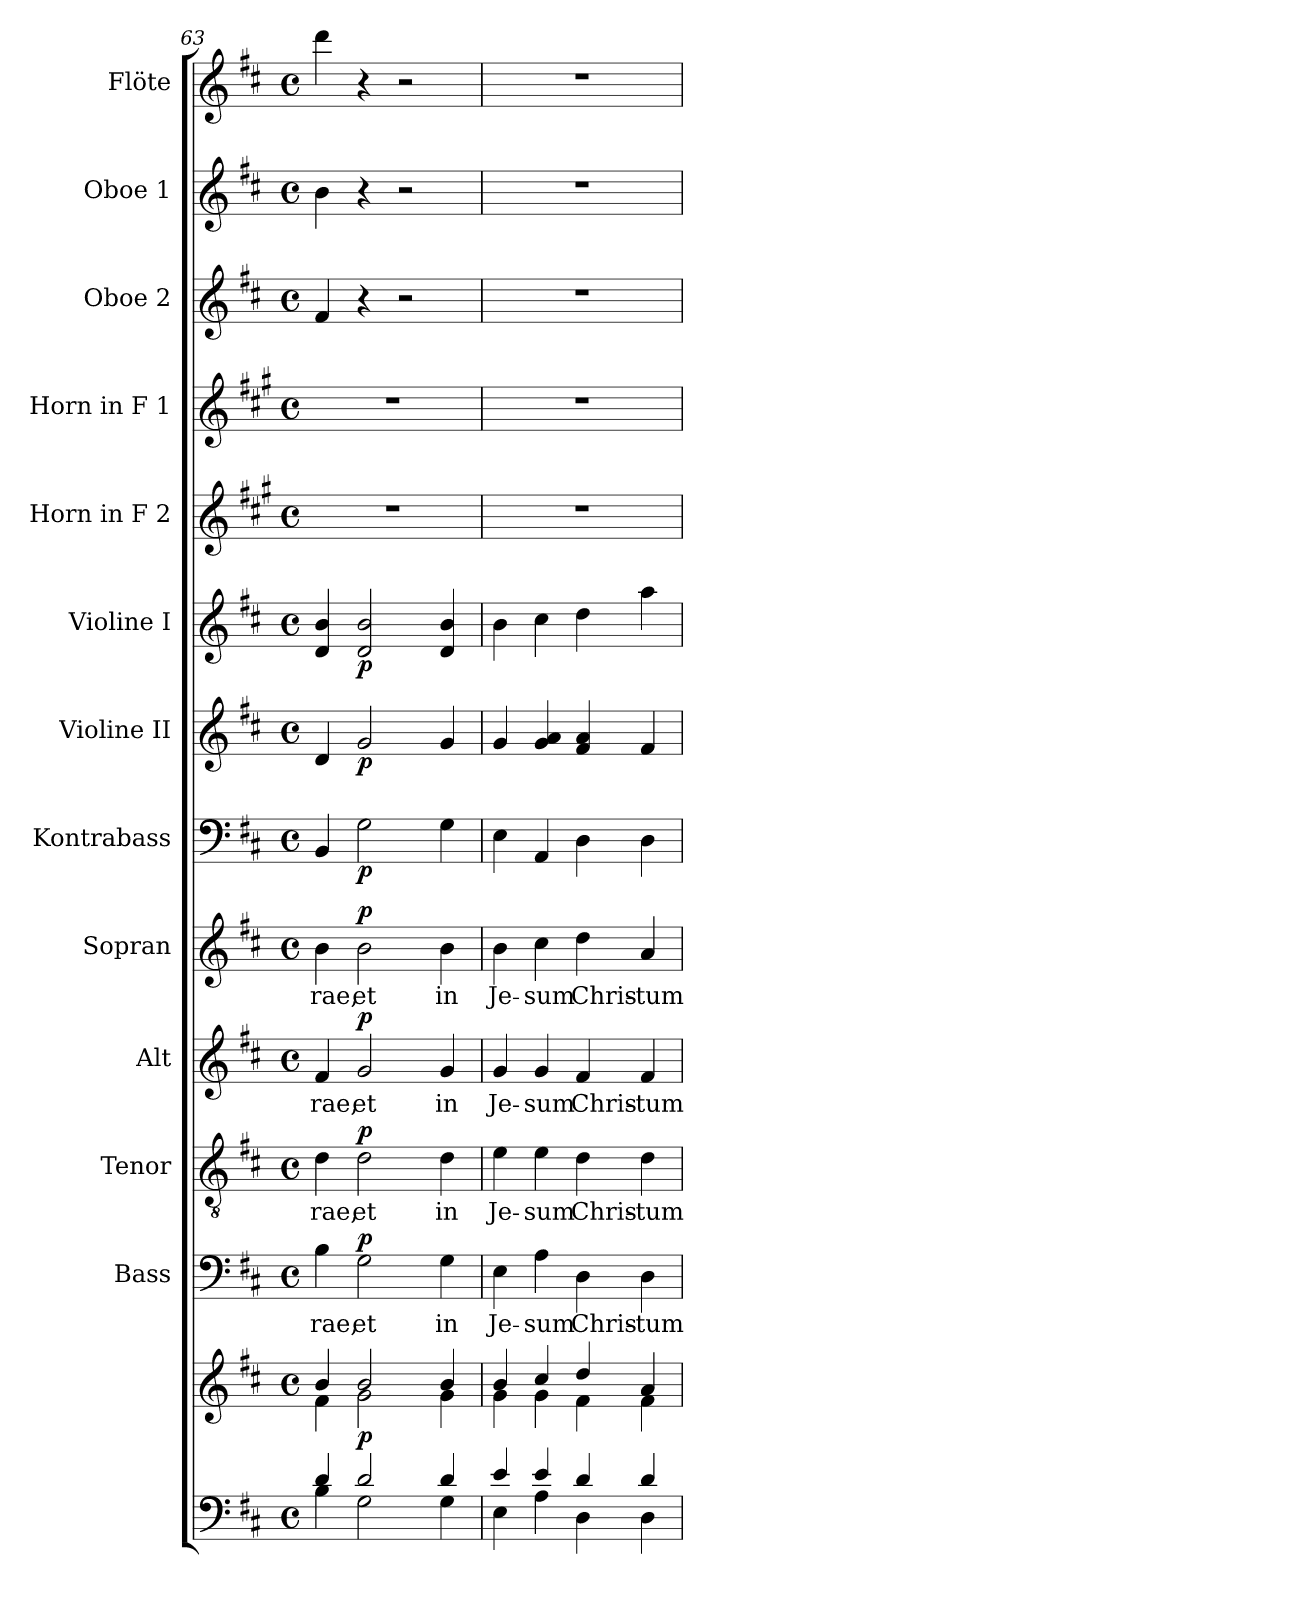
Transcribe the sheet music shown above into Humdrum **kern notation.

**kern	**kern	**dynam	**kern	**text	**dynam	**kern	**text	**dynam	**kern	**text	**dynam	**kern	**text	**dynam	**kern	**dynam	**kern	**dynam	**kern	**dynam	**kern	**kern	**kern	**kern	**kern
*part13	*part13	*part13	*part12	*part12	*part12	*part11	*part11	*part11	*part10	*part10	*part10	*part9	*part9	*part9	*part8	*part8	*part7	*part7	*part6	*part6	*part5	*part4	*part3	*part2	*part1
*staff14	*staff13	*staff13/14	*staff12	*staff12	*staff12	*staff11	*staff11	*staff11	*staff10	*staff10	*staff10	*staff9	*staff9	*staff9	*staff8	*staff8	*staff7	*staff7	*staff6	*staff6	*staff5	*staff4	*staff3	*staff2	*staff1
*	*	*	*I"Bass	*	*	*I"Tenor	*	*	*I"Alt	*	*	*I"Sopran	*	*	*I"Kontrabass	*	*I"Violine II	*	*I"Violine I	*	*I"Horn in F 2	*I"Horn in F 1	*I"Oboe 2	*I"Oboe 1	*I"Flöte
*	*	*	*I'B.	*	*	*I'T.	*	*	*I'A.	*	*	*I'S.	*	*	*I'Kb.	*	*I'Vl. II	*	*I'Vl. I	*	*	*	*I'Ob. 2	*I'Ob. 1	*I'Fl.
!!LO:PB:g=z
*clefF4	*clefG2	*	*clefF4	*	*	*clefGv2	*	*	*clefG2	*	*	*clefG2	*	*	*clefF4	*	*clefG2	*	*clefG2	*	*clefG2	*clefG2	*clefG2	*clefG2	*clefG2
*	*	*	*	*	*	*	*	*	*	*	*	*	*	*	*ITrd7c12	*	*	*	*	*	*ITrd4c7	*ITrd4c7	*	*	*
*k[f#c#]	*k[f#c#]	*	*k[f#c#]	*	*	*k[f#c#]	*	*	*k[f#c#]	*	*	*k[f#c#]	*	*	*k[f#c#]	*	*k[f#c#]	*	*k[f#c#]	*	*k[f#c#]	*k[f#c#]	*k[f#c#]	*k[f#c#]	*k[f#c#]
*D:	*D:	*	*D:	*	*	*D:	*	*	*D:	*	*	*D:	*	*	*D:	*	*D:	*	*D:	*	*D:	*D:	*D:	*D:	*D:
*M4/4	*M4/4	*	*M4/4	*	*	*M4/4	*	*	*M4/4	*	*	*M4/4	*	*	*M4/4	*	*M4/4	*	*M4/4	*	*M4/4	*M4/4	*M4/4	*M4/4	*M4/4
*met(c)	*met(c)	*	*met(c)	*	*	*met(c)	*	*	*met(c)	*	*	*met(c)	*	*	*met(c)	*	*met(c)	*	*met(c)	*	*met(c)	*met(c)	*met(c)	*met(c)	*met(c)
=63	=63	=63	=63	=63	=63	=63	=63	=63	=63	=63	=63	=63	=63	=63	=63	=63	=63	=63	=63	=63	=63	=63	=63	=63	=63
*^	*^	*	*	*	*	*	*	*	*	*	*	*	*	*	*	*	*	*	*	*	*	*	*	*	*
!	!	!	!	!	!	!LO:LY:b	!	!	!LO:LY:b	!	!	!LO:LY:b	!	!	!LO:LY:b	!	!	!	!	!	!	!	!	!	!	!	!
4d/	4B\	4b/	4f#\	.	4B\	-rae,	.	4d\	-rae,	.	4f#/	-rae,	.	4b\	-rae,	.	4BBB/	.	4d/	.	4d/ 4b/	.	1r	1r	4f#/	4b\	4ddd\
!	!	!	!	!LO:DY:b	!	!LO:LY:b	!LO:DY:a	!	!LO:LY:b	!LO:DY:a	!	!LO:LY:b	!LO:DY:a	!	!LO:LY:b	!LO:DY:a	!	!LO:DY:b	!	!LO:DY:b	!	!LO:DY:b	!	!	!	!	!
2d/	2G\	2b/	2g\	p	2G\	et	p	2d\	et	p	2g/	et	p	2b\	et	p	2GG\	p	2g/	p	2d/ 2b/	p	.	.	4r	4r	4r
.	.	.	.	.	.	.	.	.	.	.	.	.	.	.	.	.	.	.	.	.	.	.	.	.	2r	2r	2r
!	!	!	!	!	!	!LO:LY:b	!	!	!LO:LY:b	!	!	!LO:LY:b	!	!	!LO:LY:b	!	!	!	!	!	!	!	!	!	!	!	!
4d/	4G\	4b/	4g\	.	4G\	in	.	4d\	in	.	4g/	in	.	4b\	in	.	4GG\	.	4g/	.	4d/ 4b/	.	.	.	.	.	.
=64	=64	=64	=64	=64	=64	=64	=64	=64	=64	=64	=64	=64	=64	=64	=64	=64	=64	=64	=64	=64	=64	=64	=64	=64	=64	=64	=64
!	!	!	!	!	!	!LO:LY:b	!	!	!LO:LY:b	!	!	!LO:LY:b	!	!	!LO:LY:b	!	!	!	!	!	!	!	!	!	!	!	!
4e/	4E\	4b/	4g\	.	4E\	Je-	.	4e\	Je-	.	4g/	Je-	.	4b\	Je-	.	4EE\	.	4g/	.	4b\	.	1r	1r	1r	1r	1r
!	!	!	!	!	!	!LO:LY:b	!	!	!LO:LY:b	!	!	!LO:LY:b	!	!	!LO:LY:b	!	!	!	!	!	!	!	!	!	!	!	!
4e/	4A\	4cc#/	4g\	.	4A\	-sum	.	4e\	-sum	.	4g/	-sum	.	4cc#\	-sum	.	4AAA/	.	4g/ 4a/	.	4cc#\	.	.	.	.	.	.
!	!	!	!	!	!	!LO:LY:b	!	!	!LO:LY:b	!	!	!LO:LY:b	!	!	!LO:LY:b	!	!	!	!	!	!	!	!	!	!	!	!
4d/	4D\	4dd/	4f#\	.	4D\	Chris-	.	4d\	Chris-	.	4f#/	Chris-	.	4dd\	Chris-	.	4DD\	.	4f#/ 4a/	.	4dd\	.	.	.	.	.	.
!	!	!	!	!	!	!LO:LY:b	!	!	!LO:LY:b	!	!	!LO:LY:b	!	!	!LO:LY:b	!	!	!	!	!	!	!	!	!	!	!	!
4d/	4D\	4a/	4f#\	.	4D\	-tum	.	4d\	-tum	.	4f#/	-tum	.	4a/	-tum	.	4DD\	.	4f#/	.	4aa\	.	.	.	.	.	.
*v	*v	*	*	*	*	*	*	*	*	*	*	*	*	*	*	*	*	*	*	*	*	*	*	*	*	*	*
*	*v	*v	*	*	*	*	*	*	*	*	*	*	*	*	*	*	*	*	*	*	*	*	*	*	*	*
=	=	=	=	=	=	=	=	=	=	=	=	=	=	=	=	=	=	=	=	=	=	=	=	=	=
*-	*-	*-	*-	*-	*-	*-	*-	*-	*-	*-	*-	*-	*-	*-	*-	*-	*-	*-	*-	*-	*-	*-	*-	*-	*-
